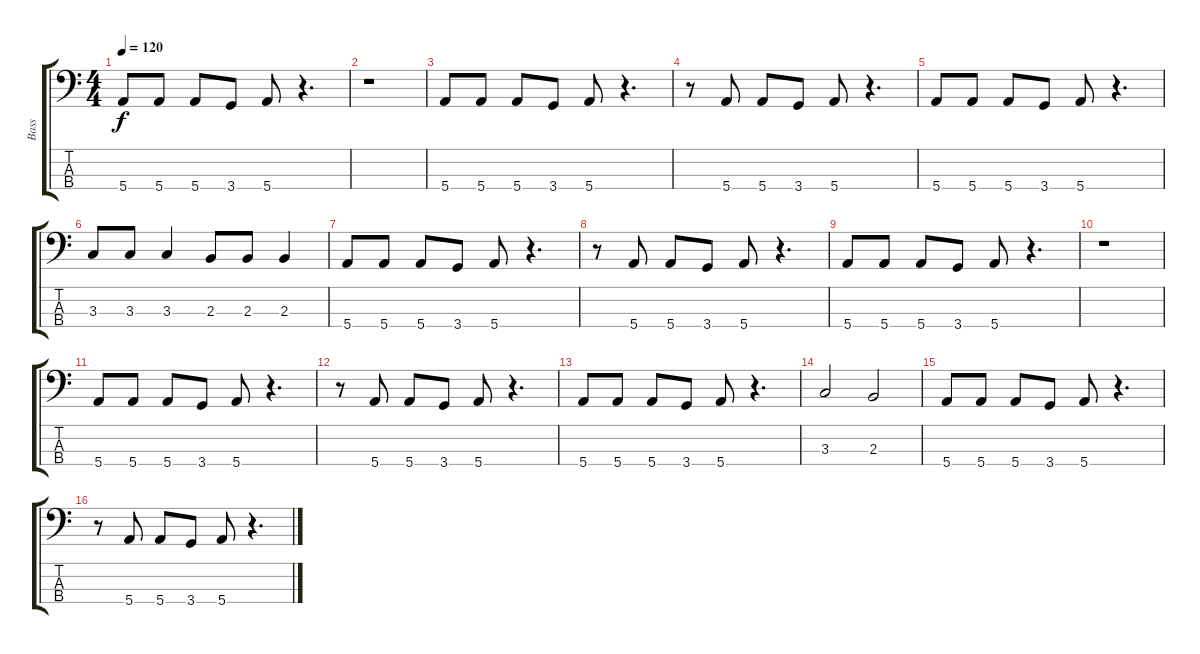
\track ("Bass" "Bass") {instrument slapbass1}
\staff {score tabs}
\tuning (G2 D2 A1 E1) {hide}
\ts (4 4)
\tempo 120
\clef f4
\ks c
5.4.8{dy f} 5.4.8 5.4.8 3.4.8 5.4.8 r.4{d} |
r.1 |
5.4.8 5.4.8 5.4.8 3.4.8 5.4.8 r.4{d} |
r.8 5.4.8 5.4.8 3.4.8 5.4.8 r.4{d} |
5.4.8 5.4.8 5.4.8 3.4.8 5.4.8 r.4{d} |
3.3.8 3.3.8 3.3.4 2.3.8 2.3.8 2.3.4 |
5.4.8 5.4.8 5.4.8 3.4.8 5.4.8 r.4{d} |
r.8 5.4.8 5.4.8 3.4.8 5.4.8 r.4{d} |
5.4.8 5.4.8 5.4.8 3.4.8 5.4.8 r.4{d} |
r.1 |
5.4.8 5.4.8 5.4.8 3.4.8 5.4.8 r.4{d} |
r.8 5.4.8 5.4.8 3.4.8 5.4.8 r.4{d} |
5.4.8 5.4.8 5.4.8 3.4.8 5.4.8 r.4{d} |
3.3.2 2.3.2 |
5.4.8 5.4.8 5.4.8 3.4.8 5.4.8 r.4{d} |
r.8 5.4.8 5.4.8 3.4.8 5.4.8 r.4{d}
